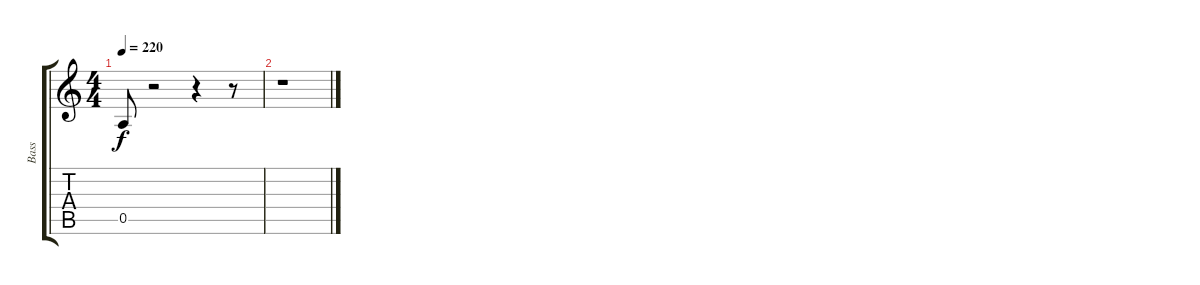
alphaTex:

\track ("Bass" "Bass") {instrument electricbasspick}
\staff {score tabs}
\tuning (E4 B3 G3 D3 A2 E2) {hide}
\ts (4 4)
\tempo 220
\clef g2
\ks c
0.5.8{dy f} r.2 r.4 r.8 |
r.1
